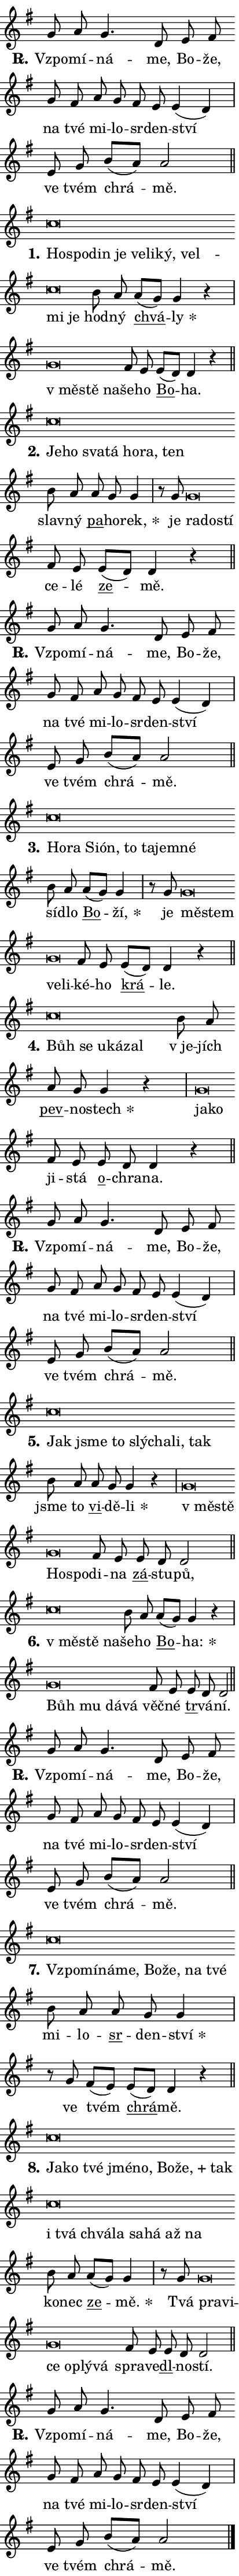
\version "2.24.0"
\header { tagline = "" }
\paper {
  indent = 0\cm
  top-margin = 0\cm
  right-margin = 0.13\cm % to fit lyric hyphens
  bottom-margin = 0\cm
  left-margin = 0\cm
  paper-width = 7\cm
  page-breaking = #ly:one-page-breaking
  system-system-spacing.basic-distance = #11
  score-system-spacing.basic-distance = #11
  ragged-last = ##f
}


%% Author: Thomas Morley
%% https://lists.gnu.org/archive/html/lilypond-user/2020-05/msg00002.html
#(define (line-position grob)
"Returns position of @var[grob} in current system:
   @code{'start}, if at first time-step
   @code{'end}, if at last time-step
   @code{'middle} otherwise
"
  (let* ((col (ly:item-get-column grob))
         (ln (ly:grob-object col 'left-neighbor))
         (rn (ly:grob-object col 'right-neighbor))
         (col-to-check-left (if (ly:grob? ln) ln col))
         (col-to-check-right (if (ly:grob? rn) rn col))
         (break-dir-left
           (and
             (ly:grob-property col-to-check-left 'non-musical #f)
             (ly:item-break-dir col-to-check-left)))
         (break-dir-right
           (and
             (ly:grob-property col-to-check-right 'non-musical #f)
             (ly:item-break-dir col-to-check-right))))
        (cond ((eqv? 1 break-dir-left) 'start)
              ((eqv? -1 break-dir-right) 'end)
              (else 'middle))))

#(define (tranparent-at-line-position vctor)
  (lambda (grob)
  "Relying on @code{line-position} select the relevant enry from @var{vctor}.
Used to determine transparency,"
    (case (line-position grob)
      ((end) (not (vector-ref vctor 0)))
      ((middle) (not (vector-ref vctor 1)))
      ((start) (not (vector-ref vctor 2))))))

noteHeadBreakVisibility =
#(define-music-function (break-visibility)(vector?)
"Makes @code{NoteHead}s transparent relying on @var{break-visibility}"
#{
  \override NoteHead.transparent =
    #(tranparent-at-line-position break-visibility)
#})

#(define delete-ledgers-for-transparent-note-heads
  (lambda (grob)
    "Reads whether a @code{NoteHead} is transparent.
If so this @code{NoteHead} is removed from @code{'note-heads} from
@var{grob}, which is supposed to be @code{LedgerLineSpanner}.
As a result ledgers are not printed for this @code{NoteHead}"
    (let* ((nhds-array (ly:grob-object grob 'note-heads))
           (nhds-list
             (if (ly:grob-array? nhds-array)
                 (ly:grob-array->list nhds-array)
                 '()))
           ;; Relies on the transparent-property being done before
           ;; Staff.LedgerLineSpanner.after-line-breaking is executed.
           ;; This is fragile ...
           (to-keep
             (remove
               (lambda (nhd)
                 (ly:grob-property nhd 'transparent #f))
               nhds-list)))
      ;; TODO find a better method to iterate over grob-arrays, similiar
      ;; to filter/remove etc for lists
      ;; For now rebuilt from scratch
      (set! (ly:grob-object grob 'note-heads)  '())
      (for-each
        (lambda (nhd)
          (ly:pointer-group-interface::add-grob grob 'note-heads nhd))
        to-keep))))

squashNotes = {
  \override NoteHead.X-extent = #'(-0.2 . 0.2)
  \override NoteHead.Y-extent = #'(-0.75 . 0)
  \override NoteHead.stencil =
    #(lambda (grob)
       (let ((pos (ly:grob-property grob 'staff-position)))
         (begin
           (if (< pos -7) (display "ERROR: Lower brevis then expected\n") (display ""))
           (if (<= pos -6) ly:text-interface::print ly:note-head::print))))
}
unSquashNotes = {
  \revert NoteHead.X-extent
  \revert NoteHead.Y-extent
  \revert NoteHead.stencil
}

hideNotes = \noteHeadBreakVisibility #begin-of-line-visible
unHideNotes = \noteHeadBreakVisibility #all-visible

% work-around for resetting accidentals
% https://lilypond.org/doc/v2.23/Documentation/notation/displaying-rhythms#unmetered-music
cadenzaMeasure = {
  \cadenzaOff
  \partial 1024 s1024
  \cadenzaOn
}

#(define-markup-command (accent layout props text) (markup?)
  "Underline accented syllable"
  (interpret-markup layout props
    #{\markup \override #'(offset . 4.3) \underline { #text }#}))

responsum = \markup \concat {
  "R" \hspace #-1.05 \path #0.1 #'((moveto 0 0.07) (lineto 0.9 0.8)) \hspace #0.05 "."
}

spaceSize = #0.6828661417322834 % exact space size for TeX Gyre Schola

\layout {
  \context {
    \Staff
    \remove "Time_signature_engraver"
    \override LedgerLineSpanner.after-line-breaking = #delete-ledgers-for-transparent-note-heads
  }
  \context {
    \Lyrics {
      \override LyricSpace.minimum-distance = \spaceSize
      \override LyricText.font-name = #"TeX Gyre Schola"
      \override LyricText.font-size = 1
      \override StanzaNumber.font-name = #"TeX Gyre Schola Bold"
      \override StanzaNumber.font-size = 1
    }
  }
  \context {
    \Score 
    \override NoteHead.text =
      #(lambda (grob) 
        (let ((pos (ly:grob-property grob 'staff-position)))
          #{\markup {
            \combine
              \halign #-0.55 \raise #(if (= pos -6) 0 0.5) \override #'(thickness . 2) \draw-line #'(3.2 . 0)
              \musicglyph "noteheads.sM1"
          }#}))
  }
}

% magnetic-lyrics.ily
%
%   written by
%     Jean Abou Samra <jean@abou-samra.fr>
%     Werner Lemberg <wl@gnu.org>
%
%   adapted by
%     Jiri Hon <jiri.hon@gmail.com>
%
% Version 2022-Apr-15

% https://www.mail-archive.com/lilypond-user@gnu.org/msg149350.html

#(define (Left_hyphen_pointer_engraver context)
   "Collect syllable-hyphen-syllable occurrences in lyrics and store
them in properties.  This engraver only looks to the left.  For
example, if the lyrics input is @code{foo -- bar}, it does the
following.

@itemize @bullet
@item
Set the @code{text} property of the @code{LyricHyphen} grob between
@q{foo} and @q{bar} to @code{foo}.

@item
Set the @code{left-hyphen} property of the @code{LyricText} grob with
text @q{foo} to the @code{LyricHyphen} grob between @q{foo} and
@q{bar}.
@end itemize

Use this auxiliary engraver in combination with the
@code{lyric-@/text::@/apply-@/magnetic-@/offset!} hook."
   (let ((hyphen #f)
         (text #f))
     (make-engraver
      (acknowledgers
       ((lyric-syllable-interface engraver grob source-engraver)
        (set! text grob)))
      (end-acknowledgers
       ((lyric-hyphen-interface engraver grob source-engraver)
        ;(when (not (grob::has-interface grob 'lyric-space-interface))
          (set! hyphen grob)));)
      ((stop-translation-timestep engraver)
       (when (and text hyphen)
         (ly:grob-set-object! text 'left-hyphen hyphen))
       (set! text #f)
       (set! hyphen #f)))))

#(define (lyric-text::apply-magnetic-offset! grob)
   "If the space between two syllables is less than the value in
property @code{LyricText@/.details@/.squash-threshold}, move the right
syllable to the left so that it gets concatenated with the left
syllable.

Use this function as a hook for
@code{LyricText@/.after-@/line-@/breaking} if the
@code{Left_@/hyphen_@/pointer_@/engraver} is active."
   (let ((hyphen (ly:grob-object grob 'left-hyphen #f)))
     (when hyphen
       (let ((left-text (ly:spanner-bound hyphen LEFT)))
         (when (grob::has-interface left-text 'lyric-syllable-interface)
           (let* ((common (ly:grob-common-refpoint grob left-text X))
                  (this-x-ext (ly:grob-extent grob common X))
                  (left-x-ext
                   (begin
                     ;; Trigger magnetism for left-text.
                     (ly:grob-property left-text 'after-line-breaking)
                     (ly:grob-extent left-text common X)))
                  ;; `delta` is the gap width between two syllables.
                  (delta (- (interval-start this-x-ext)
                            (interval-end left-x-ext)))
                  (details (ly:grob-property grob 'details))
                  (threshold (assoc-get 'squash-threshold details 0.2)))
             (when (< delta threshold)
               (let* (;; We have to manipulate the input text so that
                      ;; ligatures crossing syllable boundaries are not
                      ;; disabled.  For languages based on the Latin
                      ;; script this is essentially a beautification.
                      ;; However, for non-Western scripts it can be a
                      ;; necessity.
                      (lt (ly:grob-property left-text 'text))
                      (rt (ly:grob-property grob 'text))
                      (is-space (grob::has-interface hyphen 'lyric-space-interface))
                      (space (if is-space " " ""))
                      (extra-delta (if is-space spaceSize 0))
                      ;; Append new syllable.
                      (ltrt-space (if (and (string? lt) (string? rt))
                                (string-append lt space rt)
                                (make-concat-markup (list lt space rt))))
                      ;; Right-align `ltrt` to the right side.
                      (ltrt-space-markup (grob-interpret-markup
                               grob
                               (make-translate-markup
                                (cons (interval-length this-x-ext) 0)
                                (make-right-align-markup ltrt-space)))))
                 (begin
                   ;; Don't print `left-text`.
                   (ly:grob-set-property! left-text 'stencil #f)
                   ;; Set text and stencil (which holds all collected
                   ;; syllables so far) and shift it to the left.
                   (ly:grob-set-property! grob 'text ltrt-space)
                   (ly:grob-set-property! grob 'stencil ltrt-space-markup)
                   (ly:grob-translate-axis! grob (- (- delta extra-delta)) X))))))))))


#(define (lyric-hyphen::displace-bounds-first grob)
   ;; Make very sure this callback isn't triggered too early.
   (let ((left (ly:spanner-bound grob LEFT))
         (right (ly:spanner-bound grob RIGHT)))
     (ly:grob-property left 'after-line-breaking)
     (ly:grob-property right 'after-line-breaking)
     (ly:lyric-hyphen::print grob)))

squashThreshold = #0.4

\layout {
  \context {
    \Lyrics
    \consists #Left_hyphen_pointer_engraver
    \override LyricText.after-line-breaking =
      #lyric-text::apply-magnetic-offset!
    \override LyricHyphen.stencil = #lyric-hyphen::displace-bounds-first
    \override LyricText.details.squash-threshold = \squashThreshold
    \override LyricHyphen.minimum-distance = 0
    \override LyricHyphen.minimum-length = \squashThreshold
  }
}

squashText = \override LyricText.details.squash-threshold = 9999
unSquashText = \override LyricText.details.squash-threshold = \squashThreshold

leftText = \override LyricText.self-alignment-X = #LEFT
unLeftText = \revert LyricText.self-alignment-X

starOffset = #(lambda (grob) 
                (let ((x_offset (ly:self-alignment-interface::aligned-on-x-parent grob)))
                  (if (= x_offset 0) 0 (+ x_offset 1.2))))

star = #(define-music-function (syllable)(string?)
"Append star separator at the end of a syllable"
#{
  \once \override LyricText.X-offset = #starOffset
  \lyricmode { \markup {
    #syllable
    \override #'((font-name . "TeX Gyre Schola Bold")) \hspace #0.2 \lower #0.65 \larger "*"
  } }
#})

starAccent = #(define-music-function (syllable)(string?)
"Append star separator at the end of a syllable and make accent"
#{
  \once \override LyricText.X-offset = #starOffset
  \lyricmode { \markup {
    \accent #syllable
    \override #'((font-name . "TeX Gyre Schola Bold")) \hspace #0.2 \lower #0.65 \larger "*"
  } }
#})

breath = #(define-music-function (syllable)(string?)
"Append breathing indicator at the end of a syllable"
#{
  \lyricmode { \markup { #syllable "+" } }
#})

optionalBreath = #(define-music-function (syllable)(string?)
"Append optional breathing indicator at the end of a syllable"
#{
  \lyricmode { \markup { #syllable "(+)" } }
#})


\score {
    <<
        \new Voice = "melody" { \cadenzaOn \key g \major \relative { g'8 a g4. d8 e fis \bar "" g fis a g fis e e4( d) \cadenzaMeasure \bar "|" e8 g b[( a)] a2 \cadenzaMeasure \bar "||" \break } }
        \new Lyrics \lyricsto "melody" { \lyricmode { \set stanza = \responsum
Vzpo -- mí -- ná -- me, Bo -- že, na tvé mi -- lo -- sr -- den -- ství ve tvém chrá -- mě. } }
    >>
    \layout {}
}

\score {
    <<
        \new Voice = "melody" { \cadenzaOn \key g \major \relative { \squashNotes c''\breve*1/16 \hideNotes \breve*1/16 \bar "" \breve*1/16 \bar "" \breve*1/16 \bar "" \breve*1/16 \bar "" \breve*1/16 \bar "" \breve*1/16 \bar "" \breve*1/16 \bar "" \breve*1/16 \breve*1/16 \bar "" \unHideNotes \unSquashNotes b8 a \bar "" a[( g)] g4 r \cadenzaMeasure \bar "|" \squashNotes g\breve*1/16 \hideNotes \breve*1/16 \breve*1/16 \bar "" \unHideNotes \unSquashNotes fis8 e \bar "" e[( d)] d4 r \cadenzaMeasure \bar "||" \break } }
        \new Lyrics \lyricsto "melody" { \lyricmode { \set stanza = "1."
\leftText Ho -- \squashText spo -- din je ve -- li -- ký, vel -- mi je \unLeftText \unSquashText hod -- ný \markup \accent chvá -- \star ly \leftText "v mě" -- \squashText stě na -- \unLeftText \unSquashText še -- ho \markup \accent Bo -- ha. } }
    >>
    \layout {}
}

\score {
    <<
        \new Voice = "melody" { \cadenzaOn \key g \major \relative { \squashNotes c''\breve*1/16 \hideNotes \breve*1/16 \bar "" \breve*1/16 \bar "" \breve*1/16 \bar "" \breve*1/16 \bar "" \breve*1/16 \breve*1/16 \bar "" \unHideNotes \unSquashNotes b8 a \bar "" a g g4 \cadenzaMeasure \bar "|" r8 g8 \squashNotes g\breve*1/16 \hideNotes \breve*1/16 \breve*1/16 \bar "" \unHideNotes \unSquashNotes fis8 e \bar "" e[( d)] d4 r \cadenzaMeasure \bar "||" \break } }
        \new Lyrics \lyricsto "melody" { \lyricmode { \set stanza = "2."
\leftText Je -- \squashText ho sva -- tá ho -- ra, ten \unLeftText \unSquashText slav -- ný \markup \accent pa -- ho -- \star rek, je \leftText ra -- \squashText do -- stí \unLeftText \unSquashText ce -- lé \markup \accent ze -- mě. } }
    >>
    \layout {}
}

\score {
    <<
        \new Voice = "melody" { \cadenzaOn \key g \major \relative { g'8 a g4. d8 e fis \bar "" g fis a g fis e e4( d) \cadenzaMeasure \bar "|" e8 g b[( a)] a2 \cadenzaMeasure \bar "||" \break } }
        \new Lyrics \lyricsto "melody" { \lyricmode { \set stanza = \responsum
Vzpo -- mí -- ná -- me, Bo -- že, na tvé mi -- lo -- sr -- den -- ství ve tvém chrá -- mě. } }
    >>
    \layout {}
}

\score {
    <<
        \new Voice = "melody" { \cadenzaOn \key g \major \relative { \squashNotes c''\breve*1/16 \hideNotes \breve*1/16 \bar "" \breve*1/16 \bar "" \breve*1/16 \bar "" \breve*1/16 \bar "" \breve*1/16 \bar "" \breve*1/16 \breve*1/16 \bar "" \unHideNotes \unSquashNotes b8 a \bar "" a[( g)] g4 \cadenzaMeasure \bar "|" r8 g8 \squashNotes g\breve*1/16 \hideNotes \breve*1/16 \bar "" \breve*1/16 \breve*1/16 \bar "" \unHideNotes \unSquashNotes fis8 e \bar "" e[( d)] d4 r \cadenzaMeasure \bar "||" \break } }
        \new Lyrics \lyricsto "melody" { \lyricmode { \set stanza = "3."
\leftText Ho -- \squashText ra Si -- ón, to ta -- jem -- né \unLeftText \unSquashText sí -- dlo \markup \accent Bo -- \star ží, je \leftText mě -- \squashText stem ve -- li -- \unLeftText \unSquashText ké -- ho \markup \accent krá -- le. } }
    >>
    \layout {}
}

\score {
    <<
        \new Voice = "melody" { \cadenzaOn \key g \major \relative { \squashNotes c''\breve*1/16 \hideNotes \breve*1/16 \bar "" \breve*1/16 \bar "" \breve*1/16 \breve*1/16 \bar "" \unHideNotes \unSquashNotes b8 a \bar "" a g g4 r \cadenzaMeasure \bar "|" \squashNotes g\breve*1/16 \hideNotes \breve*1/16 \bar "" \unHideNotes \unSquashNotes fis8 e \bar "" e d d4 r \cadenzaMeasure \bar "||" \break } }
        \new Lyrics \lyricsto "melody" { \lyricmode { \set stanza = "4."
\leftText Bůh \squashText se u -- ká -- zal \unLeftText \unSquashText "v je" -- jích \markup \accent pev -- no -- \star stech \leftText ja -- \squashText ko \unLeftText \unSquashText ji -- stá \markup \accent o -- chra -- na. } }
    >>
    \layout {}
}

\score {
    <<
        \new Voice = "melody" { \cadenzaOn \key g \major \relative { g'8 a g4. d8 e fis \bar "" g fis a g fis e e4( d) \cadenzaMeasure \bar "|" e8 g b[( a)] a2 \cadenzaMeasure \bar "||" \break } }
        \new Lyrics \lyricsto "melody" { \lyricmode { \set stanza = \responsum
Vzpo -- mí -- ná -- me, Bo -- že, na tvé mi -- lo -- sr -- den -- ství ve tvém chrá -- mě. } }
    >>
    \layout {}
}

\score {
    <<
        \new Voice = "melody" { \cadenzaOn \key g \major \relative { \squashNotes c''\breve*1/16 \hideNotes \breve*1/16 \bar "" \breve*1/16 \bar "" \breve*1/16 \bar "" \breve*1/16 \bar "" \breve*1/16 \breve*1/16 \bar "" \unHideNotes \unSquashNotes b8 a \bar "" a g g4 r \cadenzaMeasure \bar "|" \squashNotes g\breve*1/16 \hideNotes \breve*1/16 \bar "" \breve*1/16 \breve*1/16 \bar "" \unHideNotes \unSquashNotes fis8 e \bar "" e d d2 \cadenzaMeasure \bar "||" \break } }
        \new Lyrics \lyricsto "melody" { \lyricmode { \set stanza = "5."
\leftText Jak \squashText jsme to slý -- cha -- li, tak \unLeftText \unSquashText jsme to \markup \accent vi -- dě -- \star li \leftText "v mě" -- \squashText stě Ho -- spo -- \unLeftText \unSquashText di -- na \markup \accent zá -- stu -- pů, } }
    >>
    \layout {}
}

\score {
    <<
        \new Voice = "melody" { \cadenzaOn \key g \major \relative { \squashNotes c''\breve*1/16 \hideNotes \breve*1/16 \breve*1/16 \bar "" \unHideNotes \unSquashNotes b8 a \bar "" a[( g)] g4 r \cadenzaMeasure \bar "|" \squashNotes g\breve*1/16 \hideNotes \breve*1/16 \bar "" \breve*1/16 \breve*1/16 \bar "" \unHideNotes \unSquashNotes fis8 e \bar "" e d d2 \cadenzaMeasure \bar "||" \break } }
        \new Lyrics \lyricsto "melody" { \lyricmode { \set stanza = "6."
\leftText "v mě" -- \squashText stě na -- \unLeftText \unSquashText še -- ho \markup \accent Bo -- \star ha: \leftText Bůh \squashText mu dá -- vá \unLeftText \unSquashText věč -- né \markup \accent tr -- vá -- ní. } }
    >>
    \layout {}
}

\score {
    <<
        \new Voice = "melody" { \cadenzaOn \key g \major \relative { g'8 a g4. d8 e fis \bar "" g fis a g fis e e4( d) \cadenzaMeasure \bar "|" e8 g b[( a)] a2 \cadenzaMeasure \bar "||" \break } }
        \new Lyrics \lyricsto "melody" { \lyricmode { \set stanza = \responsum
Vzpo -- mí -- ná -- me, Bo -- že, na tvé mi -- lo -- sr -- den -- ství ve tvém chrá -- mě. } }
    >>
    \layout {}
}

\score {
    <<
        \new Voice = "melody" { \cadenzaOn \key g \major \relative { \squashNotes c''\breve*1/16 \hideNotes \breve*1/16 \bar "" \breve*1/16 \bar "" \breve*1/16 \bar "" \breve*1/16 \bar "" \breve*1/16 \bar "" \breve*1/16 \breve*1/16 \bar "" \unHideNotes \unSquashNotes b8 a \bar "" a g g4 \cadenzaMeasure \bar "|" r8 g8 fis8[( e)] \bar "" e[( d)] d4 r \cadenzaMeasure \bar "||" \break } }
        \new Lyrics \lyricsto "melody" { \lyricmode { \set stanza = "7."
\leftText Vzpo -- \squashText mí -- ná -- me, Bo -- že, na tvé \unLeftText \unSquashText mi -- lo -- \markup \accent sr -- den -- \star ství ve tvém \markup \accent chrá -- mě. } }
    >>
    \layout {}
}

\score {
    <<
        \new Voice = "melody" { \cadenzaOn \key g \major \relative { \squashNotes c''\breve*1/16 \hideNotes \breve*1/16 \bar "" \breve*1/16 \bar "" \breve*1/16 \bar "" \breve*1/16 \bar "" \breve*1/16 \bar "" \breve*1/16 \bar "" \breve*1/16 \bar "" \breve*1/16 \bar "" \breve*1/16 \bar "" \breve*1/16 \bar "" \breve*1/16 \bar "" \breve*1/16 \bar "" \breve*1/16 \bar "" \breve*1/16 \breve*1/16 \bar "" \unHideNotes \unSquashNotes b8 a \bar "" a[( g)] g4 \cadenzaMeasure \bar "|" r8 g8 \squashNotes g\breve*1/16 \hideNotes \breve*1/16 \bar "" \breve*1/16 \bar "" \breve*1/16 \bar "" \breve*1/16 \breve*1/16 \bar "" \unHideNotes \unSquashNotes fis8 e \bar "" e d d2 \cadenzaMeasure \bar "||" \break } }
        \new Lyrics \lyricsto "melody" { \lyricmode { \set stanza = "8."
\leftText Ja -- \squashText ko tvé jmé -- no, Bo -- \breath "že," tak i tvá chvá -- la sa -- há až na \unLeftText \unSquashText ko -- nec \markup \accent ze -- \star mě. Tvá \leftText pra -- \squashText vi -- ce o -- plý -- vá \unLeftText \unSquashText spra -- ve -- \markup \accent dl -- no -- stí. } }
    >>
    \layout {}
}

\score {
    <<
        \new Voice = "melody" { \cadenzaOn \key g \major \relative { g'8 a g4. d8 e fis \bar "" g fis a g fis e e4( d) \cadenzaMeasure \bar "|" e8 g b[( a)] a2 \cadenzaMeasure \bar "||" \break } \bar "|." }
        \new Lyrics \lyricsto "melody" { \lyricmode { \set stanza = \responsum
Vzpo -- mí -- ná -- me, Bo -- že, na tvé mi -- lo -- sr -- den -- ství ve tvém chrá -- mě. } }
    >>
    \layout {}
}
